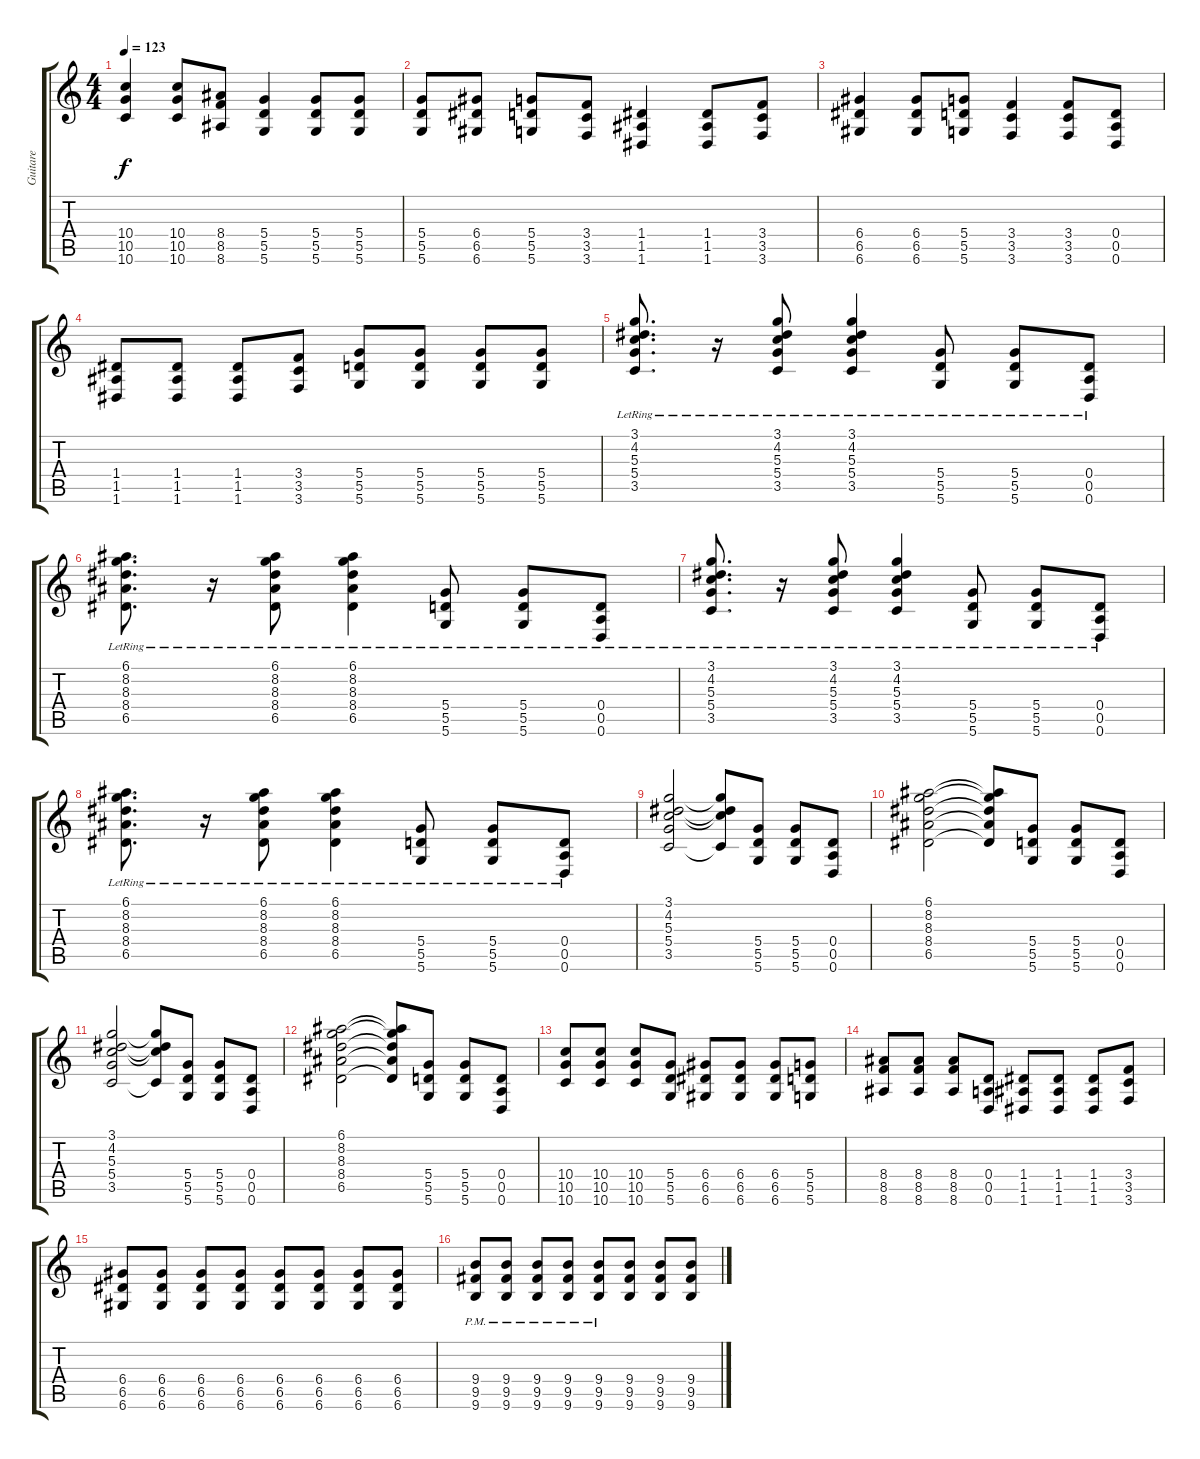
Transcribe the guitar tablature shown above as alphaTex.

\track ("Guitare" "Guitare") {instrument distortionguitar}
\staff {score tabs}
\tuning (E4 B3 G3 D3 A2 D2) {hide}
\ts (4 4)
\tempo 123
\clef g2
\ks c
(10.4 10.5 10.6).4{dy f} (10.4 10.5 10.6).8 (8.4 8.5 8.6).8 (5.4 5.5 5.6).4 (5.4 5.5 5.6).8 (5.4 5.5 5.6).8 |
(5.4 5.5 5.6).8 (6.4 6.5 6.6).8 (5.4 5.5 5.6).8 (3.4 3.5 3.6).8 (1.4 1.5 1.6).4 (1.4 1.5 1.6).8 (3.4 3.5 3.6).8 |
(6.4 6.5 6.6).4 (6.4 6.5 6.6).8 (5.4 5.5 5.6).8 (3.4 3.5 3.6).4 (3.4 3.5 3.6).8 (0.4 0.5 0.6).8 |
(1.4 1.5 1.6).8 (1.4 1.5 1.6).8 (1.4 1.5 1.6).8 (3.4 3.5 3.6).8 (5.4 5.5 5.6).8 (5.4 5.5 5.6).8 (5.4 5.5 5.6).8 (5.4 5.5 5.6).8 |
(3.1{lr} 4.2{lr} 5.3{lr} 5.4{lr} 3.5{lr}).8{d} r.16 (3.1{lr} 4.2{lr} 5.3{lr} 5.4{lr} 3.5{lr}).8 (3.1{lr} 4.2{lr} 5.3{lr} 5.4{lr} 3.5{lr}).4 (5.4{lr} 5.5{lr} 5.6{lr}).8 (5.4{lr} 5.5{lr} 5.6{lr}).8 (0.4{lr} 0.5{lr} 0.6{lr}).8 |
(6.1{lr} 8.2{lr} 8.3{lr} 8.4{lr} 6.5{lr}).8{d} r.16 (6.1{lr} 8.2{lr} 8.3{lr} 8.4{lr} 6.5{lr}).8 (6.1{lr} 8.2{lr} 8.3{lr} 8.4{lr} 6.5{lr}).4 (5.4{lr} 5.5{lr} 5.6{lr}).8 (5.4{lr} 5.5{lr} 5.6{lr}).8 (0.4{lr} 0.5{lr} 0.6{lr}).8 |
(3.1{lr} 4.2{lr} 5.3{lr} 5.4{lr} 3.5{lr}).8{d} r.16 (3.1{lr} 4.2{lr} 5.3{lr} 5.4{lr} 3.5{lr}).8 (3.1{lr} 4.2{lr} 5.3{lr} 5.4{lr} 3.5{lr}).4 (5.4{lr} 5.5{lr} 5.6{lr}).8 (5.4{lr} 5.5{lr} 5.6{lr}).8 (0.4{lr} 0.5{lr} 0.6{lr}).8 |
(6.1{lr} 8.2{lr} 8.3{lr} 8.4{lr} 6.5{lr}).8{d} r.16 (6.1{lr} 8.2{lr} 8.3{lr} 8.4{lr} 6.5{lr}).8 (6.1{lr} 8.2{lr} 8.3{lr} 8.4{lr} 6.5{lr}).4 (5.4{lr} 5.5{lr} 5.6{lr}).8 (5.4{lr} 5.5{lr} 5.6{lr}).8 (0.4{lr} 0.5{lr} 0.6{lr}).8 |
(3.1 4.2 5.3 5.4 3.5).2 (3.1{t} 4.2{t} 5.3{t} 3.5{t}).8 (5.4 5.5 5.6).8 (5.4 5.5 5.6).8 (0.4 0.5 0.6).8 |
(6.1 8.2 8.3 8.4 6.5).2 (6.1{t} 8.2{t} 8.3{t} 8.4{t} 6.5{t}).8 (5.4 5.5 5.6).8 (5.4 5.5 5.6).8 (0.4 0.5 0.6).8 |
(3.1 4.2 5.3 5.4 3.5).2 (3.1{t} 4.2{t} 5.3{t} 3.5{t}).8 (5.4 5.5 5.6).8 (5.4 5.5 5.6).8 (0.4 0.5 0.6).8 |
(6.1 8.2 8.3 8.4 6.5).2 (6.1{t} 8.2{t} 8.3{t} 8.4{t} 6.5{t}).8 (5.4 5.5 5.6).8 (5.4 5.5 5.6).8 (0.4 0.5 0.6).8 |
(10.4 10.5 10.6).8 (10.4 10.5 10.6).8 (10.4 10.5 10.6).8 (5.4 5.5 5.6).8 (6.4 6.5 6.6).8 (6.4 6.5 6.6).8 (6.4 6.5 6.6).8 (5.4 5.5 5.6).8 |
(8.4 8.5 8.6).8 (8.4 8.5 8.6).8 (8.4 8.5 8.6).8 (0.4 0.5 0.6).8 (1.4 1.5 1.6).8 (1.4 1.5 1.6).8 (1.4 1.5 1.6).8 (3.4 3.5 3.6).8 |
(6.4 6.5 6.6).8 (6.4 6.5 6.6).8 (6.4 6.5 6.6).8 (6.4 6.5 6.6).8 (6.4 6.5 6.6).8 (6.4 6.5 6.6).8 (6.4 6.5 6.6).8 (6.4 6.5 6.6).8{volume 6} |
(9.4{pm} 9.5{pm} 9.6{pm}).8{volume 12} (9.4{pm} 9.5{pm} 9.6{pm}).8 (9.4{pm} 9.5{pm} 9.6{pm}).8 (9.4{pm} 9.5{pm} 9.6{pm}).8 (9.4{pm} 9.5{pm} 9.6{pm}).8 (9.4 9.5 9.6).8 (9.4 9.5 9.6).8 (9.4 9.5 9.6).8
